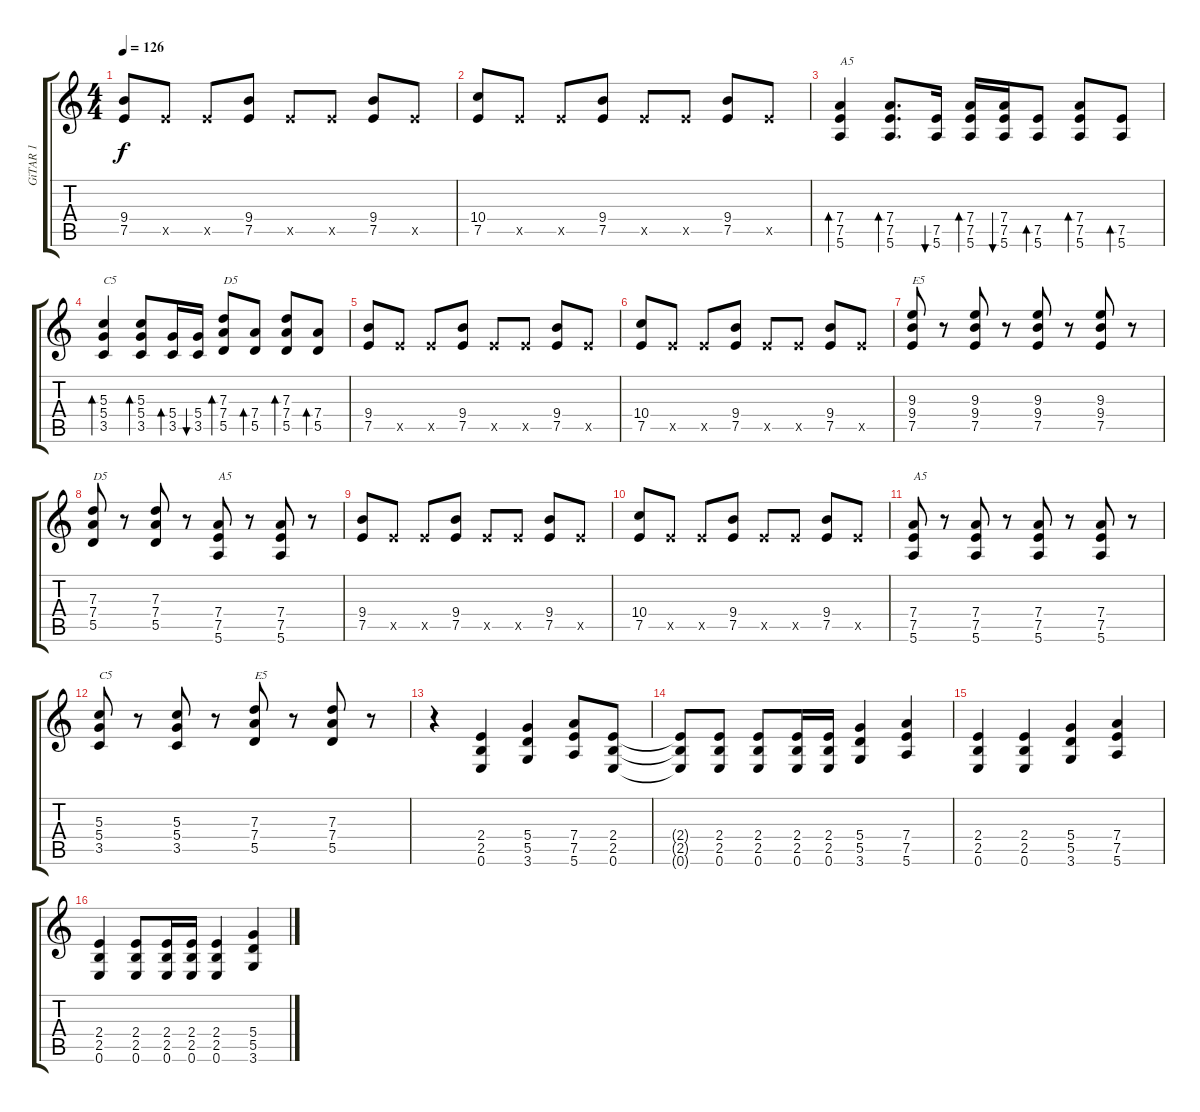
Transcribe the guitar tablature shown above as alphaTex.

\track ("GiTAR 1" "GiTAR 1") {instrument overdrivenguitar}
\staff {score tabs}
\tuning (E4 B3 G3 D3 A2 E2) {hide}
\ts (4 4)
\tempo 126
\clef g2
\ks c
(9.4 7.5).8{dy f} 7.5{x}.8 7.5{x}.8 (9.4 7.5).8 7.5{x}.8 7.5{x}.8 (9.4 7.5).8 7.5{x}.8 |
(10.4 7.5).8 7.5{x}.8 7.5{x}.8 (9.4 7.5).8 7.5{x}.8 7.5{x}.8 (9.4 7.5).8 7.5{x}.8 |
(7.4 7.5 5.6).4{bd 60 txt "A5"} (7.4 7.5 5.6).8{d bd 60} (7.5 5.6).16{bu 60} (7.4 7.5 5.6).16{bd 60} (7.4 7.5 5.6).16{bu 60} (7.5 5.6).8{bd 60} (7.4 7.5 5.6).8{bd 60} (7.5 5.6).8{bd 60} |
(5.3 5.4 3.5).4{bd 60 txt "C5"} (5.3 5.4 3.5).8{bd 60} (5.4 3.5).16{bd 60} (5.4 3.5).16{bu 60} (7.3 7.4 5.5).8{bd 60 txt "D5"} (7.4 5.5).8{bd 60} (7.3 7.4 5.5).8{bd 60} (7.4 5.5).8{bd 60} |
(9.4 7.5).8 7.5{x}.8 7.5{x}.8 (9.4 7.5).8 7.5{x}.8 7.5{x}.8 (9.4 7.5).8 7.5{x}.8 |
(10.4 7.5).8 7.5{x}.8 7.5{x}.8 (9.4 7.5).8 7.5{x}.8 7.5{x}.8 (9.4 7.5).8 7.5{x}.8 |
(9.3 9.4 7.5).8{txt "E5"} r.8 (9.3 9.4 7.5).8 r.8 (9.3 9.4 7.5).8 r.8 (9.3 9.4 7.5).8 r.8 |
(7.3 7.4 5.5).8{txt "D5"} r.8 (7.3 7.4 5.5).8 r.8 (7.4 7.5 5.6).8{txt "A5"} r.8 (7.4 7.5 5.6).8 r.8 |
(9.4 7.5).8 7.5{x}.8 7.5{x}.8 (9.4 7.5).8 7.5{x}.8 7.5{x}.8 (9.4 7.5).8 7.5{x}.8 |
(10.4 7.5).8 7.5{x}.8 7.5{x}.8 (9.4 7.5).8 7.5{x}.8 7.5{x}.8 (9.4 7.5).8 7.5{x}.8 |
(7.4 7.5 5.6).8{txt "A5"} r.8 (7.4 7.5 5.6).8 r.8 (7.4 7.5 5.6).8 r.8 (7.4 7.5 5.6).8 r.8 |
(5.3 5.4 3.5).8{txt "C5"} r.8 (5.3 5.4 3.5).8 r.8 (7.3 7.4 5.5).8{txt "E5"} r.8 (7.3 7.4 5.5).8 r.8 |
r.4 (2.4 2.5 0.6).4 (5.4 5.5 3.6).4 (7.4 7.5 5.6).8 (2.4 2.5 0.6).8 |
(2.4{t} 2.5{t} 0.6{t}).8 (2.4 2.5 0.6).8 (2.4 2.5 0.6).8 (2.4 2.5 0.6).16 (2.4 2.5 0.6).16 (5.4 5.5 3.6).4 (7.4 7.5 5.6).4 |
(2.4 2.5 0.6).4 (2.4 2.5 0.6).4 (5.4 5.5 3.6).4 (7.4 7.5 5.6).4 |
(2.4 2.5 0.6).4 (2.4 2.5 0.6).8 (2.4 2.5 0.6).16 (2.4 2.5 0.6).16 (2.4 2.5 0.6).4 (5.4 5.5 3.6).4
